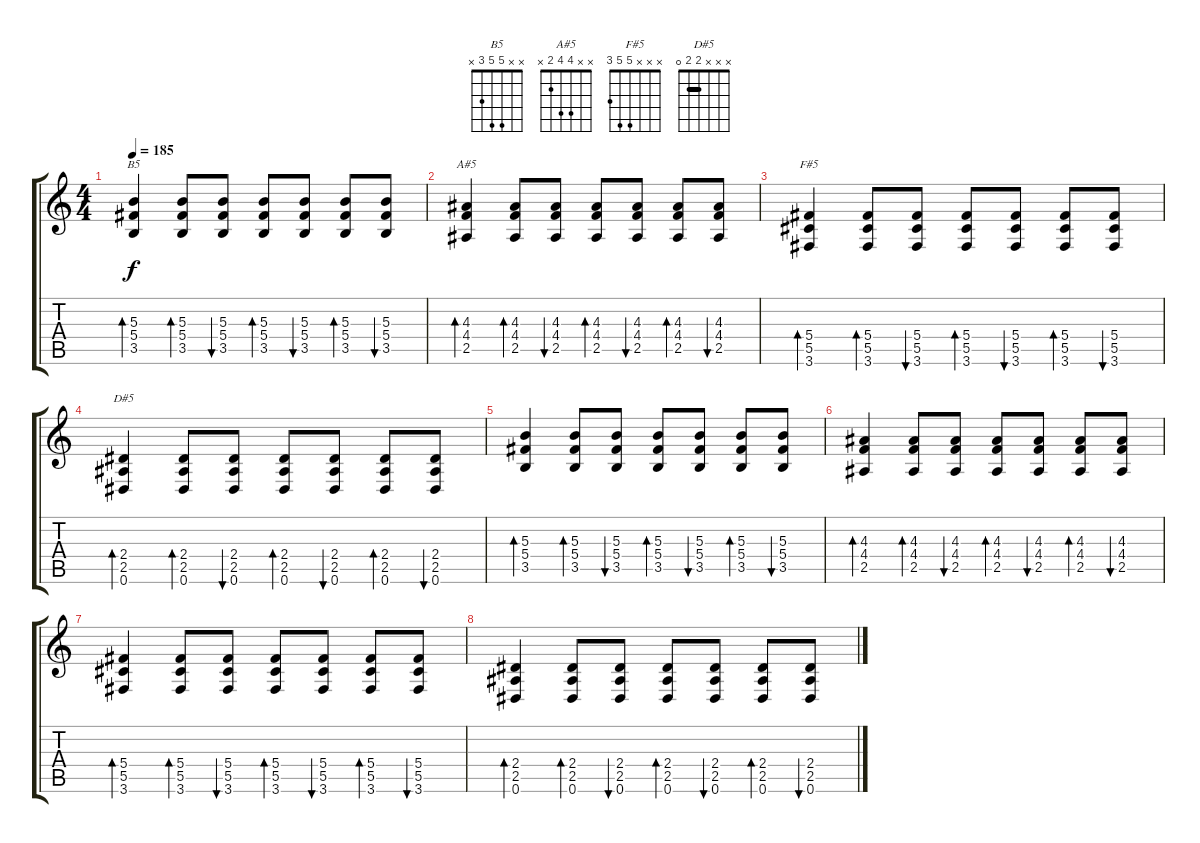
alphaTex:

\track "" {instrument distortionguitar}
\staff {score tabs}
\tuning (Eb4 Bb3 Gb3 Db3 Ab2 Eb2) {hide}
\chord ("B5" x x 5 5 3 x)
\chord ("A#5" x x 4 4 2 x)
\chord ("F#5" x x x 5 5 3)
\chord ("D#5" x x x 2 2 0) {barre 2}
\ts (4 4)
\tempo 185
\clef g2
\ks c
(5.3 5.4 3.5).4{bd 30 ch "B5" dy f} (5.3 5.4 3.5).8{bd 30} (5.3 5.4 3.5).8{bu 30} (5.3 5.4 3.5).8{bd 30} (5.3 5.4 3.5).8{bu 30} (5.3 5.4 3.5).8{bd 30} (5.3 5.4 3.5).8{bu 30} |
(4.3 4.4 2.5).4{bd 30 ch "A#5"} (4.3 4.4 2.5).8{bd 30} (4.3 4.4 2.5).8{bu 30} (4.3 4.4 2.5).8{bd 30} (4.3 4.4 2.5).8{bu 30} (4.3 4.4 2.5).8{bd 30} (4.3 4.4 2.5).8{bu 30} |
(5.4 5.5 3.6).4{bd 30 ch "F#5"} (5.4 5.5 3.6).8{bd 30} (5.4 5.5 3.6).8{bu 30} (5.4 5.5 3.6).8{bd 30} (5.4 5.5 3.6).8{bu 30} (5.4 5.5 3.6).8{bd 30} (5.4 5.5 3.6).8{bu 30} |
(2.4 2.5 0.6).4{bd 30 ch "D#5"} (2.4 2.5 0.6).8{bd 30} (2.4 2.5 0.6).8{bu 30} (2.4 2.5 0.6).8{bd 30} (2.4 2.5 0.6).8{bu 30} (2.4 2.5 0.6).8{bd 30} (2.4 2.5 0.6).8{bu 30} |
(5.3 5.4 3.5).4{bd 30} (5.3 5.4 3.5).8{bd 30} (5.3 5.4 3.5).8{bu 30} (5.3 5.4 3.5).8{bd 30} (5.3 5.4 3.5).8{bu 30} (5.3 5.4 3.5).8{bd 30} (5.3 5.4 3.5).8{bu 30} |
(4.3 4.4 2.5).4{bd 30} (4.3 4.4 2.5).8{bd 30} (4.3 4.4 2.5).8{bu 30} (4.3 4.4 2.5).8{bd 30} (4.3 4.4 2.5).8{bu 30} (4.3 4.4 2.5).8{bd 30} (4.3 4.4 2.5).8{bu 30} |
(5.4 5.5 3.6).4{bd 30} (5.4 5.5 3.6).8{bd 30} (5.4 5.5 3.6).8{bu 30} (5.4 5.5 3.6).8{bd 30} (5.4 5.5 3.6).8{bu 30} (5.4 5.5 3.6).8{bd 30} (5.4 5.5 3.6).8{bu 30} |
(2.4 2.5 0.6).4{bd 30} (2.4 2.5 0.6).8{bd 30} (2.4 2.5 0.6).8{bu 30} (2.4 2.5 0.6).8{bd 30} (2.4 2.5 0.6).8{bu 30} (2.4 2.5 0.6).8{bd 30} (2.4 2.5 0.6).8{bu 30}
